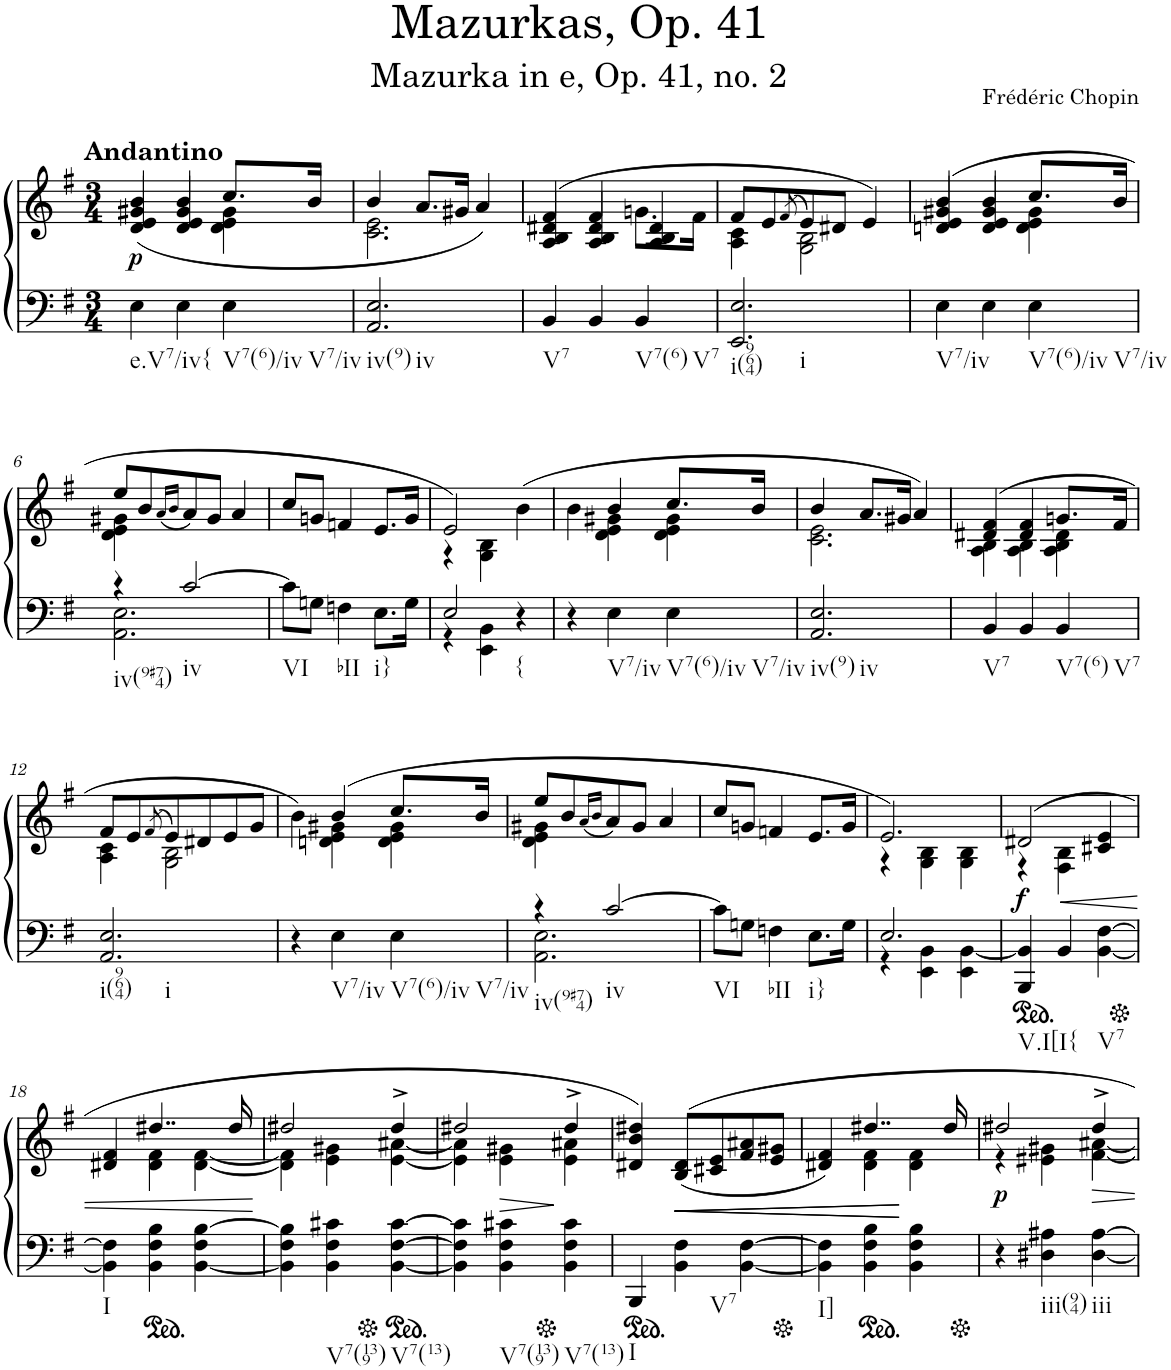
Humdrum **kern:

**kern	**kern	**dynam
*part2	*part1	*part1
*staff2	*staff1	*staff1
*I"Piano	*I"Piano	*
*I'Pno	*I'Pno	*
*clefF4	*clefG2	*
*k[f#]	*k[f#]	*
*e:	*e:	*
*M3/4	*M3/4	*
=1	=1	=1
*	*^	*
!	!LO:TX:a:B:t=Andantino	!	!
!LO:TX:b:t=e.V7/iv{	!	!	!
!	!	!	!LO:DY:b
4E\	4b/	(4d/ 4e/ 4g#X/	p
4E\	4b/	4d/ 4e/ 4g#/	.
!LO:TX:b:t=V7(6)/iv	!	!	!
!LO:TX:b:t=V7/iv	!	!	!
4E\	8.cc/L	4d\ 4e\ 4g#\	.
.	16b/Jk	.	.
=2	=2	=2	=2
!LO:TX:b:t=iv(9)	!	!	!
!LO:TX:b:t=iv	!	!	!
2.AA/ 2.E/	4b/	2.c\ 2.e\	.
.	8.a/L	.	.
.	16g#X/Jk	.	.
.	4a/)	.	.
=3	=3	=3	=3
!LO:TX:b:t=V7	!	!	!
4BB/	(4A/ 4B/ 4d#X/	4f#/	.
4BB/	4A/ 4B/ 4d#/	4f#/	.
!LO:TX:b:t=V7(6)	!	!	!
!LO:TX:b:t=V7	!	!	!
4BB/	4A/ 4B/ 4d#/	8.gn\L	.
.	.	16f#\Jk	.
=4	=4	=4	=4
!LO:TX:b:t=i(964)	!	!	!
!LO:TX:b:t=i	!	!	!
2.EE/ 2.E/	8f#/L	4A\ 4c\	.
.	8e/	.	.
.	(8qf#/	.	.
.	8e/)	2G\ 2B\	.
.	8d#X/J	.	.
.	4e/)	.	.
=5	=5	=5	=5
!LO:TX:b:t=V7/iv	!	!	!
4E\	(4b/	4dn/ 4e/ 4g#X/	.
4E\	4b/	4d/ 4e/ 4g#/	.
!LO:TX:b:t=V7(6)/iv	!	!	!
!LO:TX:b:t=V7/iv	!	!	!
4E\	8.cc/L	4d\ 4e\ 4g#\	.
.	16b/Jk	.	.
!!LO:LB:g=z	!!
=6	=6	=6	=6
*^	*	*	*
!LO:TX:b:t=iv(9#74)	!	!	!	!
4r	2.AA\ 2.E\	8ee/L	4d\ 4e\ 4g#X\	.
.	.	8b/	.	.
.	.	(16qa/LL	.	.
.	.	16qb/JJ	.	.
!LO:TX:b:t=iv	!	!	!	!
[2c/	.	8a/)	2ryy	.
.	.	8g#/J	.	.
.	.	4a/	.	.
*v	*v	*	*	*
*	*v	*v	*
=7	=7	=7
!LO:TX:b:t=VI	!	!
8c\L]	8cc/L	.
8Gn\J	8gn/J	.
!LO:TX:b:t=bII	!	!
4Fn\	4fn/	.
!LO:TX:b:t=i}	!	!
8.E\L	8.e/L	.
16G\Jk	16g/Jk	.
=8	=8	=8
*^	*^	*
2E/	4r	2e/)	4r	.
.	4EE\ 4BB\	.	4G\ 4B\	.
!LO:TX:b:t={	!	!	!	!
4r	4ryy	(4b\	4ryy	.
*v	*v	*	*	*
=9	=9	=9	=9
4r	4b\	4ryy	.
!LO:TX:b:t=V7/iv	!	!	!
4E\	4b/	4d\ 4e\ 4g#X\	.
!LO:TX:b:t=V7(6)/iv	!	!	!
!LO:TX:b:t=V7/iv	!	!	!
4E\	8.cc/L	4d\ 4e\ 4g#\	.
.	16b/Jk	.	.
=10	=10	=10	=10
!LO:TX:b:t=iv(9)	!	!	!
!LO:TX:b:t=iv	!	!	!
2.AA/ 2.E/	4b/	2.c\ 2.e\	.
.	8.a/L	.	.
.	16g#X/Jk	.	.
.	4a/)	.	.
=11	=11	=11	=11
!LO:TX:b:t=V7	!	!	!
4BB/	(4d#X/ 4f#/	4A\ 4B\	.
4BB/	4d#/ 4f#/	4A\ 4B\	.
!LO:TX:b:t=V7(6)	!	!	!
!LO:TX:b:t=V7	!	!	!
4BB/	8.gn/L	4A\ 4B\ 4d#\	.
.	16f#/Jk	.	.
!!LO:LB:g=z	!!
=12	=12	=12	=12
!LO:TX:b:t=i(964)	!	!	!
!LO:TX:b:t=i	!	!	!
2.AA/ 2.E/	8f#/L	4A\ 4c\	.
.	8e/	.	.
.	(8qf#/	.	.
.	8e/)	2G\ 2B\	.
.	8d#X/	.	.
.	8e/	.	.
.	8g/J	.	.
=13	=13	=13	=13
4r	4b\)	4ryy	.
!LO:TX:b:t=V7/iv	!	!	!
4E\	(4b/	4dn\ 4e\ 4g#X\	.
!LO:TX:b:t=V7(6)/iv	!	!	!
!LO:TX:b:t=V7/iv	!	!	!
4E\	8.cc/L	4d\ 4e\ 4g#\	.
.	16b/Jk	.	.
=14	=14	=14	=14
*^	*	*	*
!LO:TX:b:t=iv(9#74)	!	!	!	!
4r	2.AA\ 2.E\	8ee/L	4d\ 4e\ 4g#X\	.
.	.	8b/	.	.
.	.	(16qa/LL	.	.
.	.	16qb/JJ	.	.
!LO:TX:b:t=iv	!	!	!	!
[2c/	.	8a/)	2ryy	.
.	.	8g#/J	.	.
.	.	4a/	.	.
*v	*v	*	*	*
*	*v	*v	*
=15	=15	=15
!LO:TX:b:t=VI	!	!
8c\L]	8cc/L	.
8Gn\J	8gn/J	.
!LO:TX:b:t=bII	!	!
4Fn\	4fn/	.
!LO:TX:b:t=i}	!	!
8.E\L	8.e/L	.
16G\Jk	16g/Jk	.
=16	=16	=16
*^	*^	*
2.E/	4r	2.e/)	4r	.
.	4EE\ 4BB\	.	4G\ 4B\	.
.	4EE\ [4BB\	.	4G\ 4B\	.
*v	*v	*	*	*
=17	=17	=17	=17
*ped	*	*	*
*^	*	*	*
!LO:TX:b:t=V.I[I{	!	!	!	!
!	!	!	!	!LO:DY:b
*v	*v	*	*	*
4BBB/ 4BB/]	(2d#X/	4r	f
!	!	!	!LO:HP:b
4BB/	.	4F#\ 4B\	<
!LO:TX:b:t=V7	!	!	!
[4BB\ [4F#\	4c#X/ 4e/	4ryy	.
!!LO:LB:g=z	!!
=18	=18	=18	=18
*Xped	*	*	*
!LO:TX:b:t=I	!	!	!
4BB\] 4F#\]	4d#X/ 4f#/	4ryy	.
*ped	*	*	*
4BB\ 4F#\ 4B\	4..dd#X/	4d#\ 4f#\	.
[4BB\ 4F#\ [4B\	.	[4d#\ [4f#\	.
.	16dd#/	.	.
*	*v	*v	*
.	.	[
=19	=19	=19
*	*^	*
4BB\] 4F#\ 4B\]	2dd#X/	4d#\] 4f#\]	.
!LO:TX:b:t=V7(139)	!	!	!
4BB\ 4F#\ 4c#X\	.	4e\ 4g#X\	.
*Xped	*	*	*
*ped	*	*	*
!LO:TX:b:t=V7(13)	!	!	!
[4BB\ [4F#\ [4c#\	4dd#^/	[4e\ [4a#X\	.
=20	=20	=20	=20
4BB\] 4F#\] 4c#\]	2dd#X/	4e\] 4a#\]	.
!LO:TX:b:t=V7(139)	!	!	!
!	!	!	!LO:HP:b
4BB\ 4F#\ 4c#X\	.	4e\ 4g#X\	>
*Xped	*	*	*
!LO:TX:b:t=V7(13)	!	!	!
4BB\ 4F#\ 4c#\	4dd#^/	4e\ 4a#X\	.
*	*v	*v	*
=21	=21	=21
*ped	*	*
*	*^	*
!LO:TX:b:t=I	!	!	!
*	*v	*v	*
4BBB/	4d#X/ 4b/ 4dd#X/)	.
!LO:TX:b:t=V7	!	!
4BB\ 4F#\	(8B/ 8d#/L	.
!	!	!LO:HP:b
.	8c#X/ 8e/	<
[4BB\ [4F#\	8f#/ 8a#X/	.
.	8e/ 8g#X/J	.
=22	=22	=22
*Xped	*	*
*	*^	*
!LO:TX:b:t=I]	!	!	!
4BB\] 4F#\]	4d#X/ 4f#/)	4ryy	.
*ped	*	*	*
4BB\ 4F#\ 4B\	4..dd#X/	4d#\ 4f#\	.
4BB\ 4F#\ 4B\	.	4d#\ 4f#\	] [
.	16dd#/	.	.
=23	=23	=23	=23
*Xped	*	*	*
!	!	!	!LO:DY:b
4r	2dd#X/	4r	p
!LO:TX:b:t=iii(94)	!	!	!
4D#X\ 4A#X\	.	4e#X\ 4g#X\	.
!LO:TX:b:t=iii	!	!	!
[4D#\ [4A#\	4dd#^/	[4f#\ [4a#X\	.
*	*v	*v	*
=	=	=
*-	*-	*-
